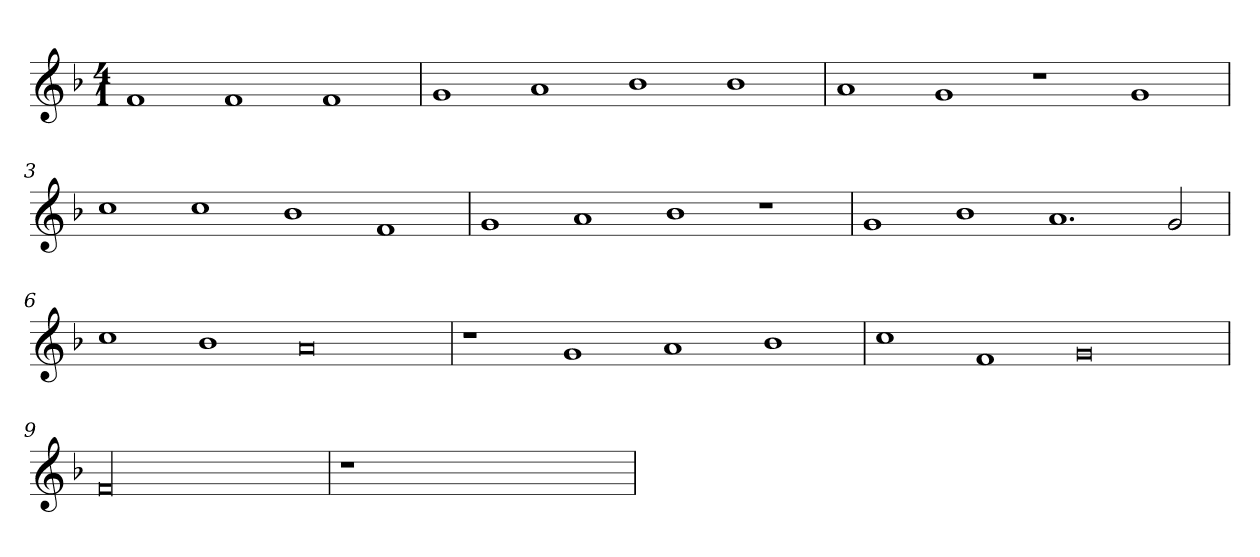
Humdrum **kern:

**kern
*part1
*staff1
*clefG2
*k[b-]
*F:
*M4/1
=
1f
1f
1f
=1
1g
1a
1b-
1b-
=2
1a
1g
1r
1g
=3
1cc
1cc
1b-
1f
=4
1g
1a
1b-
1r
=5
1g
1b-
1.a
2g
=6
1cc
1b-
0a
=7
1r
1g
1a
1b-
=8
1cc
1f
0g
=9
00f
=10
1r
0.ryy
=
*-
